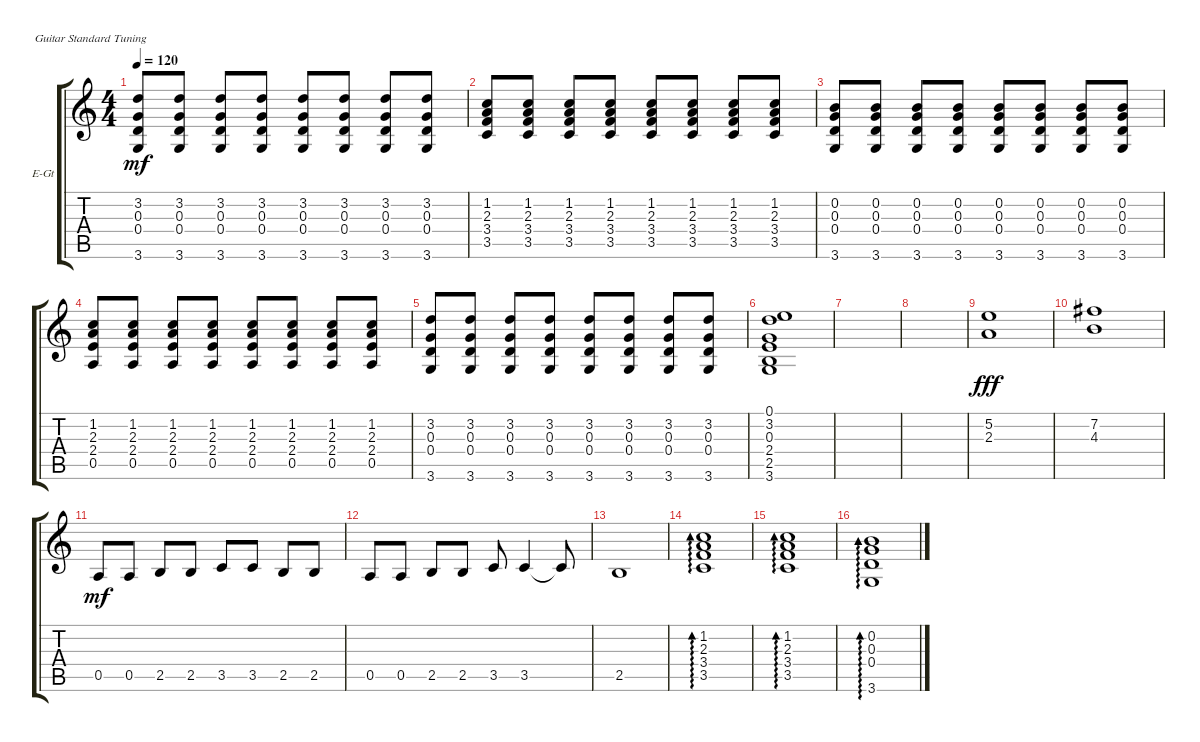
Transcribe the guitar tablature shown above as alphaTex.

\defaultSystemsLayout 4
\bracketExtendMode groupsimilarinstruments
\firstSystemTrackNameOrientation horizontal
\otherSystemsTrackNameOrientation horizontal
\track ("Electric Guitar" "E-Gt") {instrument distortionguitar}
\staff {score tabs}
\tuning (E4 B3 G3 D3 A2 E2)
\ts (4 4)
\tempo 120
\clef g2
\ks c
(3.2 0.3 0.4 3.6).8{dy mf} (3.2 0.3 0.4 3.6).8 (3.2 0.3 0.4 3.6).8 (3.2 0.3 0.4 3.6).8 (3.2 0.3 0.4 3.6).8 (3.2 0.3 0.4 3.6).8 (3.2 0.3 0.4 3.6).8 (3.2 0.3 0.4 3.6).8 |
(1.2 2.3 3.4 3.5).8 (3.5 3.4 2.3 1.2).8 (3.5 3.4 2.3 1.2).8 (3.5 3.4 2.3 1.2).8 (3.5 3.4 2.3 1.2).8 (3.5 3.4 2.3 1.2).8 (3.5 3.4 2.3 1.2).8 (3.5 3.4 2.3 1.2).8 |
(0.4 0.3 0.2 3.6).8 (0.2 0.3 0.4 3.6).8 (0.2 0.3 0.4 3.6).8 (0.2 0.3 0.4 3.6).8 (0.2 0.3 0.4 3.6).8 (0.2 0.3 0.4 3.6).8 (0.2 0.3 0.4 3.6).8 (0.2 0.3 0.4 3.6).8 |
(1.2 2.3 2.4 0.5).8 (1.2 2.3 2.4 0.5).8 (1.2 2.3 2.4 0.5).8 (1.2 2.3 2.4 0.5).8 (1.2 2.3 2.4 0.5).8 (1.2 2.3 2.4 0.5).8 (1.2 2.3 2.4 0.5).8 (1.2 2.3 2.4 0.5).8 |
(3.2 0.3 0.4 3.6).8 (3.2 0.3 0.4 3.6).8 (3.2 0.3 0.4 3.6).8 (3.2 0.3 0.4 3.6).8 (3.2 0.3 0.4 3.6).8 (3.2 0.3 0.4 3.6).8 (3.2 0.3 0.4 3.6).8 (3.2 0.3 0.4 3.6).8 |
(3.6 2.5 2.4 0.3 3.2 0.1).1 |
|
|
(2.3 5.2).1{dy fff} |
(4.3 7.2).1 |
0.5.8{dy mf} 0.5.8 2.5.8 2.5.8 3.5.8 3.5.8 2.5.8 2.5.8 |
0.5.8 0.5.8 2.5.8 2.5.8 3.5.8 3.5.4 3.5{t}.8 |
2.5.1 |
(1.2 2.3 3.4 3.5).1{ad 0} |
(1.2 2.3 3.4 3.5).1{ad 0} |
(0.4 0.3 0.2 3.6).1{ad 0}
